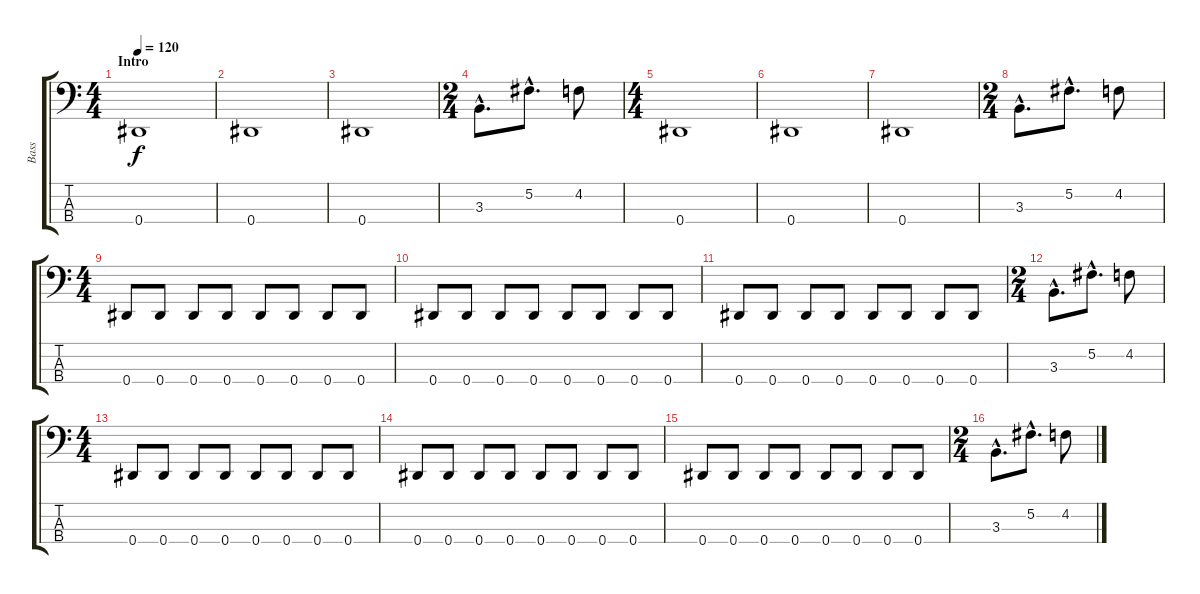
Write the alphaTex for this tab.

\track ("Bass" "Bass") {instrument electricbassfinger}
\staff {score tabs}
\tuning (Gb2 Db2 Ab1 Eb1) {hide}
\ts (4 4)
\section ("" "Intro")
\tempo 120
\clef f4
\ks c
0.4.1{dy f instrument electricbassfinger} |
0.4.1 |
0.4.1 |
\ts (2 4)
3.3{hac}.8{d} 5.2{hac}.8{d} 4.2.8 |
\ts (4 4)
0.4.1 |
0.4.1 |
0.4.1 |
\ts (2 4)
3.3{hac}.8{d} 5.2{hac}.8{d} 4.2.8 |
\ts (4 4)
0.4.8 0.4.8 0.4.8 0.4.8 0.4.8 0.4.8 0.4.8 0.4.8 |
0.4.8 0.4.8 0.4.8 0.4.8 0.4.8 0.4.8 0.4.8 0.4.8 |
0.4.8 0.4.8 0.4.8 0.4.8 0.4.8 0.4.8 0.4.8 0.4.8 |
\ts (2 4)
3.3{hac}.8{d} 5.2{hac}.8{d} 4.2.8 |
\ts (4 4)
0.4.8 0.4.8 0.4.8 0.4.8 0.4.8 0.4.8 0.4.8 0.4.8 |
0.4.8 0.4.8 0.4.8 0.4.8 0.4.8 0.4.8 0.4.8 0.4.8 |
0.4.8 0.4.8 0.4.8 0.4.8 0.4.8 0.4.8 0.4.8 0.4.8 |
\ts (2 4)
3.3{hac}.8{d} 5.2{hac}.8{d} 4.2.8
